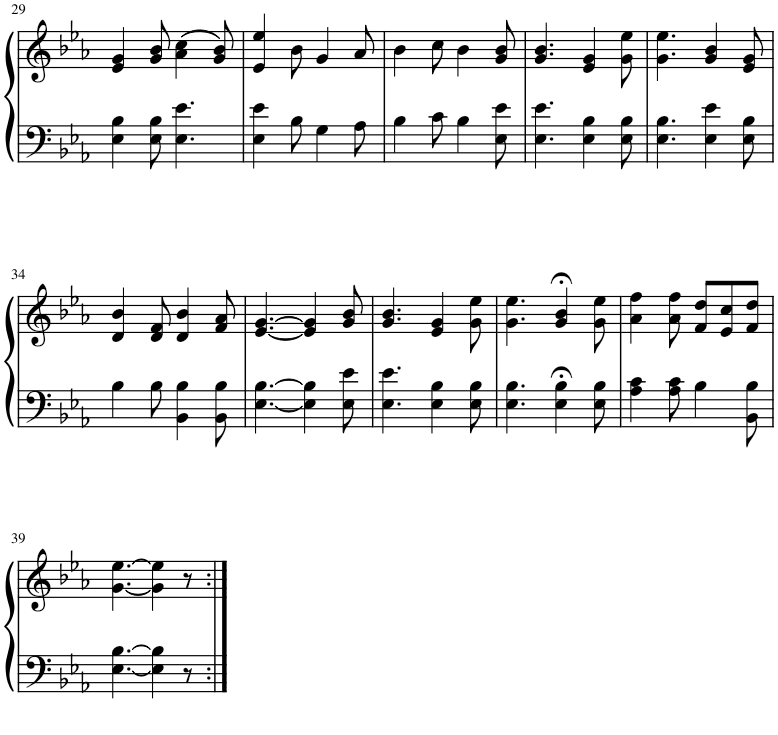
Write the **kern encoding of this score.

**kern	**kern
*part1	*part1
*staff2	*staff1
*I"Piano	*
*I'Pno.	*
!!LO:PB:g=z
*clefF4	*clefG2
*k[b-e-a-]	*k[b-e-a-]
*M6/8	*M6/8
=29	=29
4E-\ 4B-\	4e-/ 4g/
8E-\ 8B-\	8g/ 8b-/
4.E-\ 4.e-\	(4a-\ 4cc\
.	8g/ 8b-/)
=30	=30
4E-\ 4e-\	4e-/ 4ee-/
8B-\	8b-\
4G\	4g/
8A-\	8a-/
=31	=31
4B-\	4b-\
8c\	8cc\
4B-\	4b-\
8E-\ 8e-\	8g/ 8b-/
=32	=32
4.E-\ 4.e-\	4.g/ 4.b-/
4E-\ 4B-\	4e-/ 4g/
8E-\ 8B-\	8g\ 8ee-\
=33	=33
4.E-\ 4.B-\	4.g\ 4.ee-\
4E-\ 4e-\	4g/ 4b-/
8E-\ 8B-\	8e-/ 8g/
!!LO:LB:g=z
=34	=34
4B-\	4d/ 4b-/
8B-\	8d/ 8f/
4BB-\ 4B-\	4d/ 4b-/
8BB-\ 8B-\	8f/ 8a-/
=35	=35
[4.E-\ [4.B-\	[4.e-/ [4.g/
4E-\] 4B-\]	4e-/] 4g/]
8E-\ 8e-\	8g/ 8b-/
=36	=36
4.E-\ 4.e-\	4.g/ 4.b-/
4E-\ 4B-\	4e-/ 4g/
8E-\ 8B-\	8g\ 8ee-\
=37	=37
4.E-\ 4.B-\	4.g\ 4.ee-\
4E-\;< 4B-\;<	4g/;< 4b-/;<
8E-\ 8B-\	8g\ 8ee-\
=38	=38
4A-\ 4c\	4a-\ 4ff\
8A-\ 8c\	8a-\ 8ff\
4B-\	8f/ 8dd/L
.	8e-/ 8cc/
8BB-\ 8B-\	8f/ 8dd/J
!!LO:LB:g=z
=39	=39
[4.E-\ [4.B-\	[4.g\ [4.ee-\
4E-\] 4B-\]	4g\] 4ee-\]
8r	8r
=:|!	=:|!
*-	*-
